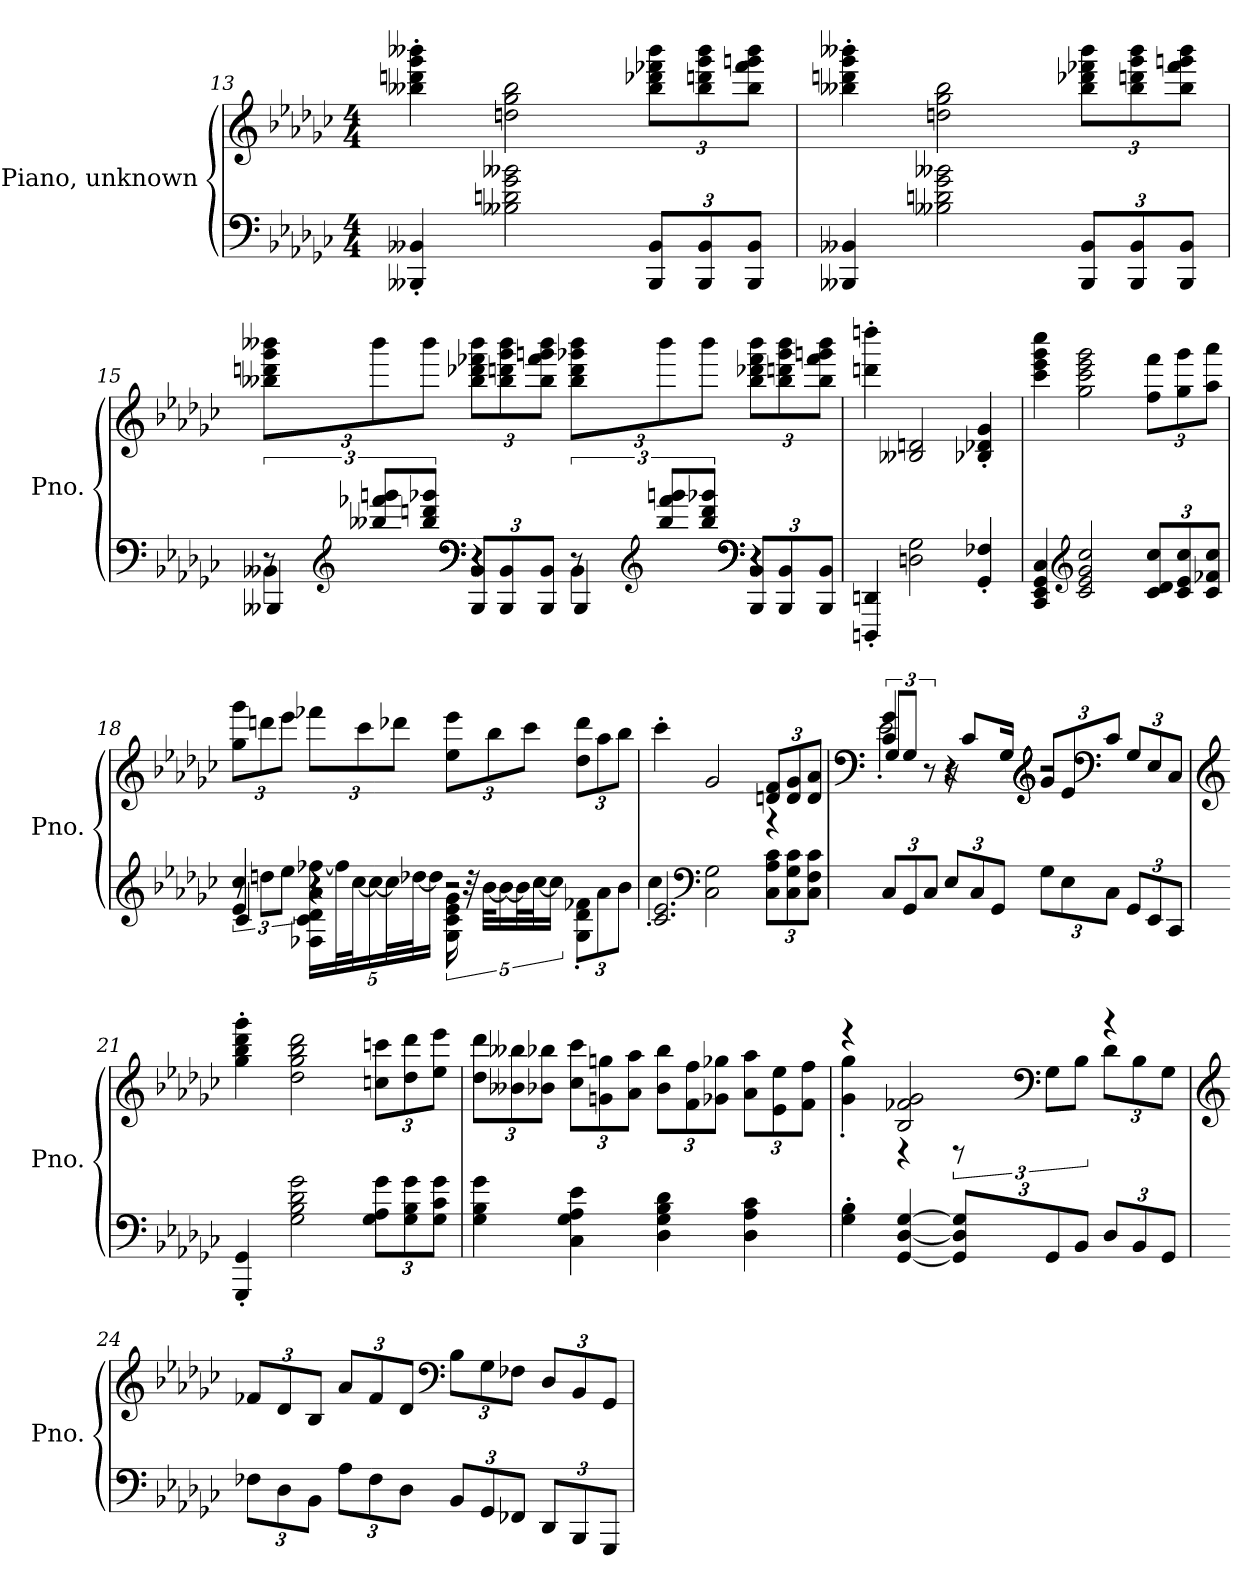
**kern	**kern
*part1	*part1
*staff2	*staff1
*I"Piano, unknown	*
*I'Pno.	*
*clefF4	*clefG2
*k[b-e-a-d-g-c-]	*k[b-e-a-d-g-c-]
*M4/4	*M4/4
=13	=13
4BBB--X/' 4BB--X/'	4bb--X\' 4dddn\' 4ggg-\' 4bbb--X\'
2B--X\ 2dn\ 2g-\ 2b--X\	2ddn\ 2gg-\ 2bb--\
*Xbrackettup	*Xbrackettup
12BBB--/ 12BB--/L	12bb--\ 12ddd-X\ 12fff-X\ 12bbb--\L
12BBB--/ 12BB--/	12bb--\ 12dddn\ 12ggg-\ 12bbb--\
12BBB--/ 12BB--/J	12bb--\ 12fff-\ 12gggn\ 12bbb--\J
!!LO:PB:g=z
=14	=14
4BBB--X/ 4BB--X/	4bb--X\' 4dddn\' 4ggg-\' 4bbb--X\'
2B--X\ 2dn\ 2g-\ 2b--X\	2ddn\ 2gg-\ 2bb--\
12BBB--/ 12BB--/L	12bb--\ 12ddd-X\ 12fff-X\ 12bbb--\L
12BBB--/ 12BB--/	12bb--\ 12dddn\ 12ggg-\ 12bbb--\
12BBB--/ 12BB--/J	12bb--\ 12fff-\ 12gggn\ 12bbb--\J
!!LO:LB:g=z
=15	=15
*brackettup	*
*^	*
*	*^	*
12r	4BB--X\	4BBB--X/	12bb--X\ 12dddn\ 12ggg-\ 12bbb--X\L
*clefG2	*	*	*
12bb--X/ 12fff-X/ 12gggn/L	.	.	12bbb--\
12bb--/ 12dddn/ 12ggg-X/J	.	.	12bbb--\J
*clefF4	*	*	*
*Xbrackettup	*	*	*
12BBB--/ 12BB--/L	4r	4r	12bb--\ 12ddd-X\ 12fff-X\ 12bbb--\L
12BBB--/ 12BB--/	.	.	12bb--\ 12dddn\ 12ggg-\ 12bbb--\
12BBB--/ 12BB--/J	.	.	12bb--\ 12fff-\ 12gggn\ 12bbb--\J
*brackettup	*	*	*
12r	4BB--\	4BBB--/	12bb--\ 12ddd\ 12ggg-X\ 12bbb--\L
*clefG2	*	*	*
12bb--/ 12fff-/ 12gggn/L	.	.	12bbb--\
12bb--/ 12ddd/ 12ggg-X/J	.	.	12bbb--\J
*clefF4	*	*	*
*Xbrackettup	*	*	*
12BBB--/ 12BB--/L	4r	4r	12bb--\ 12ddd-X\ 12fff-\ 12bbb--\L
12BBB--/ 12BB--/	.	.	12bb--\ 12dddn\ 12ggg-\ 12bbb--\
12BBB--/ 12BB--/J	.	.	12bb--\ 12fff-\ 12gggn\ 12bbb--\J
*v	*v	*v	*
=16	=16
4DDDn/' 4DDn/'	4dddn\' 4ddddn\'
2Dn\ 2G-\	2B--X/ 2dn/
4GG-/' 4F-X/'	4B-X/' 4d-X/' 4g-/'
!!LO:LB:g=z
=17	=17
4CC-/ 4EE-/ 4GG-/ 4C-/	4ccc-\ 4eee-\ 4ggg-\ 4cccc-\
*clefG2	*
2c-/ 2e-/ 2g-/ 2cc-/	2gg-\ 2ccc-\ 2eee-\ 2ggg-\
12c-/ 12d-/ 12cc-/L	12ff\ 12fff\L
12c-/ 12e-/ 12cc-/	12gg-\ 12ggg-\
12c-/ 12f-X/ 12cc-/J	12aa-\ 12aaa-\J
=18	=18
*^	*
*	*brackettup	*
*	*^	*
4e-/ 4cc-/	12r	4c-/	12gg-\ 12ggg-\L
.	12ddn\L	.	12dddn\
.	12ee-\J	.	12eee-\J
*	*Xbrackettup	*	*
4r	20F-X\ 20c-\ 20d-\ 20a-\ [20ff-X\LL	4r	12fff-X\L
.	40ff-\L]	.	.
.	[40cc-\J	.	.
.	.	.	12ccc-\
.	20cc-\_	.	.
.	40cc-\L]	.	.
.	.	.	12ddd-X\J
.	[40dd-X\J	.	.
.	20dd-\JJ]	.	.
*	*brackettup	*	*
2r	20G-\ 20c-\ 20e-\ 20g-\	2r	12ee-\ 12eee-\L
.	40r	.	.
.	[40b-\KLL	.	.
.	.	.	12bb-\
.	20b-\_	.	.
.	40b-\L]	.	.
.	.	.	12ccc-\J
.	[40cc-\J	.	.
.	20cc-\JJ]	.	.
*	*Xbrackettup	*	*
.	12G-\' 12d-\' 12f-X\'L	.	12dd-\ 12ddd-\L
.	12a-\	.	12aa-\
.	12b-\J	.	12bb-\J
*	*v	*v	*
!!LO:LB:g=z
=19	=19	=19
2.c-/ 2.e-/	4cc-'\	4ccc-'\
*clefF4	*	*
.	2C-\ 2G-\	2g-/
4r	12C-\ 12A-\ 12c-\L	12dn/ 12f/L
.	12C-\ 12G-\ 12c-\	12d/ 12g-/
.	12C-\ 12F\ 12c-\J	12d/ 12a-/J
*v	*v	*
=20	=20
*	*clefF4
*	*^
*	*	*^
*	*	*	*brackettup
12C-/L	4c-/ 4g-/	2e-'\	12G-/L
12GG-/	.	.	12G-/J
12C-/J	.	.	12r
12E-/L	4r	.	16r
.	.	.	8c-/L
12C-/	.	.	.
12GG-/J	.	.	.
.	.	.	16G-/Jk
*	*clefG2	*	*
*	*	*	*Xbrackettup
12G-\L	2r	2r	12g-/L
12E-\	.	.	12e-/
*	*clefF4	*	*
12C-\J	.	.	12c-/J
12GG-/L	.	.	12G-/L
12EE-/	.	.	12E-/
12CC-/J	.	.	12C-/J
*	*v	*v	*v
=21	=21
*	*clefG2
4GGG-/' 4GG-/'	4gg-\' 4bb-\' 4ddd-\' 4ggg-\'
2G-\ 2B-\ 2d-\ 2g-\	2dd-\ 2gg-\ 2bb-\ 2ddd-\
12G-\ 12A-\ 12g-\L	12ccn\ 12cccn\L
12G-\ 12B-\ 12g-\	12dd-\ 12ddd-\
12G-\ 12c-\ 12g-\J	12ee-\ 12eee-\J
!!LO:LB:g=z
=22	=22
4G-\ 4B-\ 4g-\	12dd-\ 12ddd-\L
.	12b--X\ 12bb--X\
.	12b-X\ 12bb-X\J
4C-\ 4G-\ 4A-\ 4e-\	12cc-\ 12ccc-\L
.	12gn\ 12ggn\
.	12a-\ 12aa-\J
4D-\ 4G-\ 4B-\ 4d-\	12b-\ 12bb-\L
.	12f\ 12ff\
.	12g-X\ 12gg-X\J
4D-\ 4A-\ 4c-\	12a-\ 12aa-\L
.	12e-\ 12ee-\
.	12f\ 12ff\J
=23	=23
*	*^
4G-\' 4B-\'	4r	4g-\' 4gg-\'
[4GG-/ [4D-/ [4G-/	2B-/ 2f-X/ 2g-/	4r
*	*	*brackettup
12GG-/] 12D-/] 12G-/]L	.	12r
*	*clefF4	*
12GG-/	.	12G-\L
12BB-/J	.	12B-\J
*	*	*Xbrackettup
12D-/L	4r	12d-\L
12BB-/	.	12B-\
12GG-/J	.	12G-\J
*	*v	*v
!!LO:LB:g=z
=24	=24
*	*clefG2
12F-X\L	12f-X/L
12D-\	12d-/
12BB-\J	12B-/J
12A-\L	12a-/L
12F-\	12f-/
12D-\J	12d-/J
*	*clefF4
12BB-/L	12B-\L
12GG-/	12G-\
12FF-X/J	12F-X\J
12DD-/L	12D-/L
12BBB-/	12BB-/
12GGG-/J	12GG-/J
=	=
*-	*-
